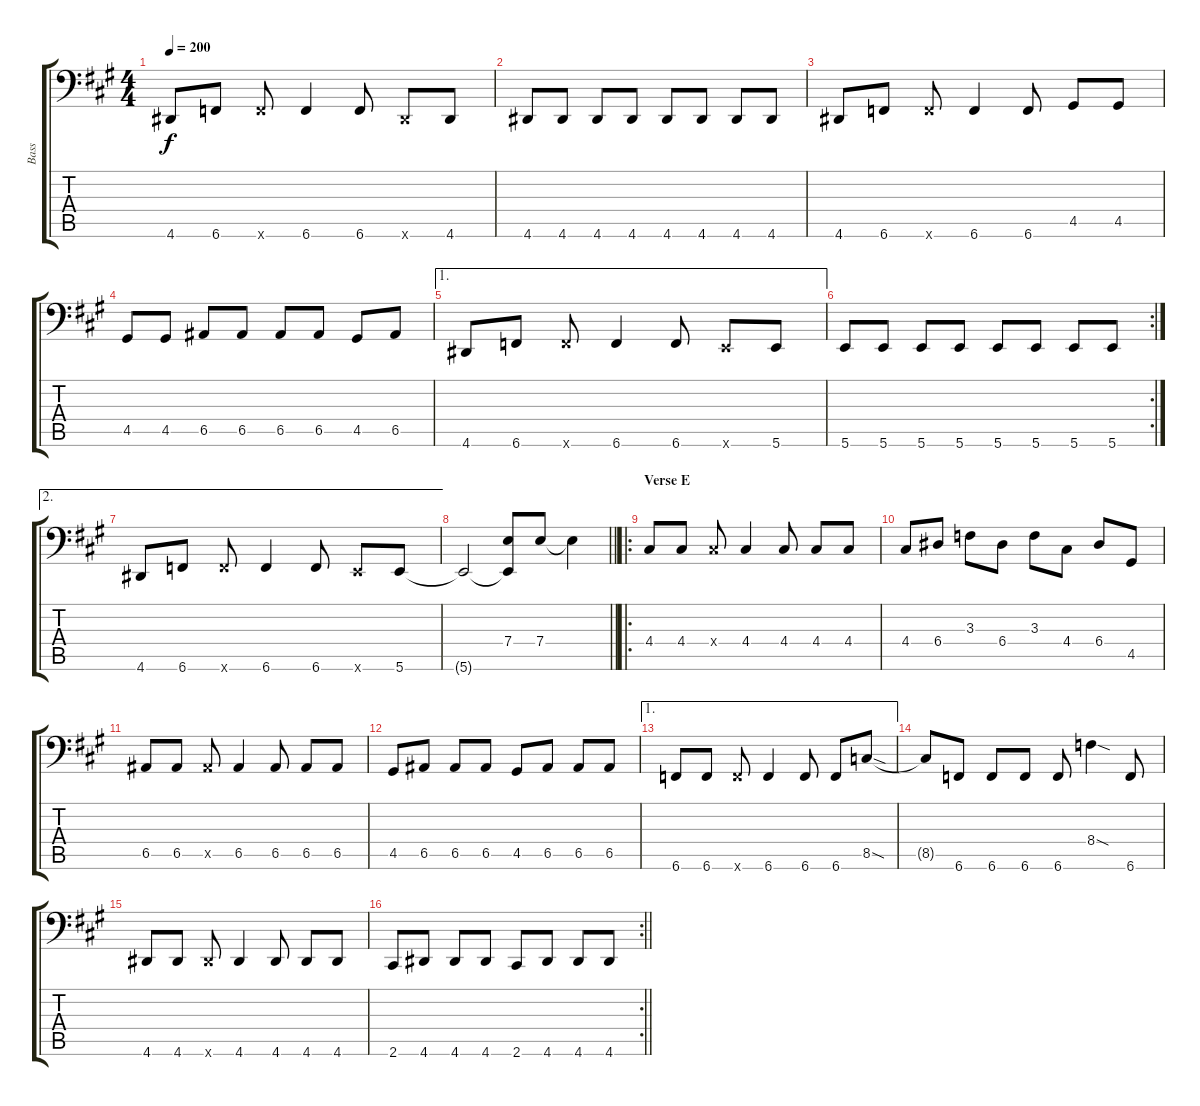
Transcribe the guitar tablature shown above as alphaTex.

\track ("Bass" "Bass") {instrument electricbassfinger}
\staff {score tabs}
\tuning (C3 G2 D2 A1 E1 B0) {hide}
\ts (4 4)
\tempo 200
\clef f4
\ks f#minor
4.6.8{dy f} 6.6.8 6.6{x}.8 6.6.4 6.6.8 4.6{x}.8 4.6.8 |
4.6.8 4.6.8 4.6.8 4.6.8 4.6.8 4.6.8 4.6.8 4.6.8 |
4.6.8 6.6.8 6.6{x}.8 6.6.4 6.6.8 4.5.8 4.5.8 |
4.5.8 4.5.8 6.5.8 6.5.8 6.5.8 6.5.8 4.5.8 6.5.8 |
\ae 1
4.6.8 6.6.8 6.6{x}.8 6.6.4 6.6.8 5.6{x}.8 5.6.8 |
\rc 2
5.6.8 5.6.8 5.6.8 5.6.8 5.6.8 5.6.8 5.6.8 5.6.8 |
\ae 2
4.6.8 6.6.8 6.6{x}.8 6.6.4 6.6.8 5.6{x}.8 5.6.8 |
\barLineRight lightlight
5.6{t}.2 (7.4 5.6{t}).8 7.4.8 7.4{t}.4 |
\ro
\section ("" "Verse E")
4.4.8 4.4.8 4.4{x}.8 4.4.4 4.4.8 4.4.8 4.4.8 |
4.4.8 6.4.8 3.3.8 6.4.8 3.3.8 4.4.8 6.4.8 4.5.8 |
6.5.8 6.5.8 6.5{x}.8 6.5.4 6.5.8 6.5.8 6.5.8 |
4.5.8 6.5.8 6.5.8 6.5.8 4.5.8 6.5.8 6.5.8 6.5.8 |
\ae 1
6.6.8 6.6.8 6.6{x}.8 6.6.4 6.6.8 6.6.8 8.5{sod}.8 |
8.5{t}.8 6.6.8 6.6.8 6.6.8 6.6.8 8.4{sod}.4 6.6.8 |
4.6.8 4.6.8 4.6{x}.8 4.6.4 4.6.8 4.6.8 4.6.8 |
\rc 2
\barLineRight lightlight
2.6.8 4.6.8 4.6.8 4.6.8 2.6.8 4.6.8 4.6.8 4.6.8
